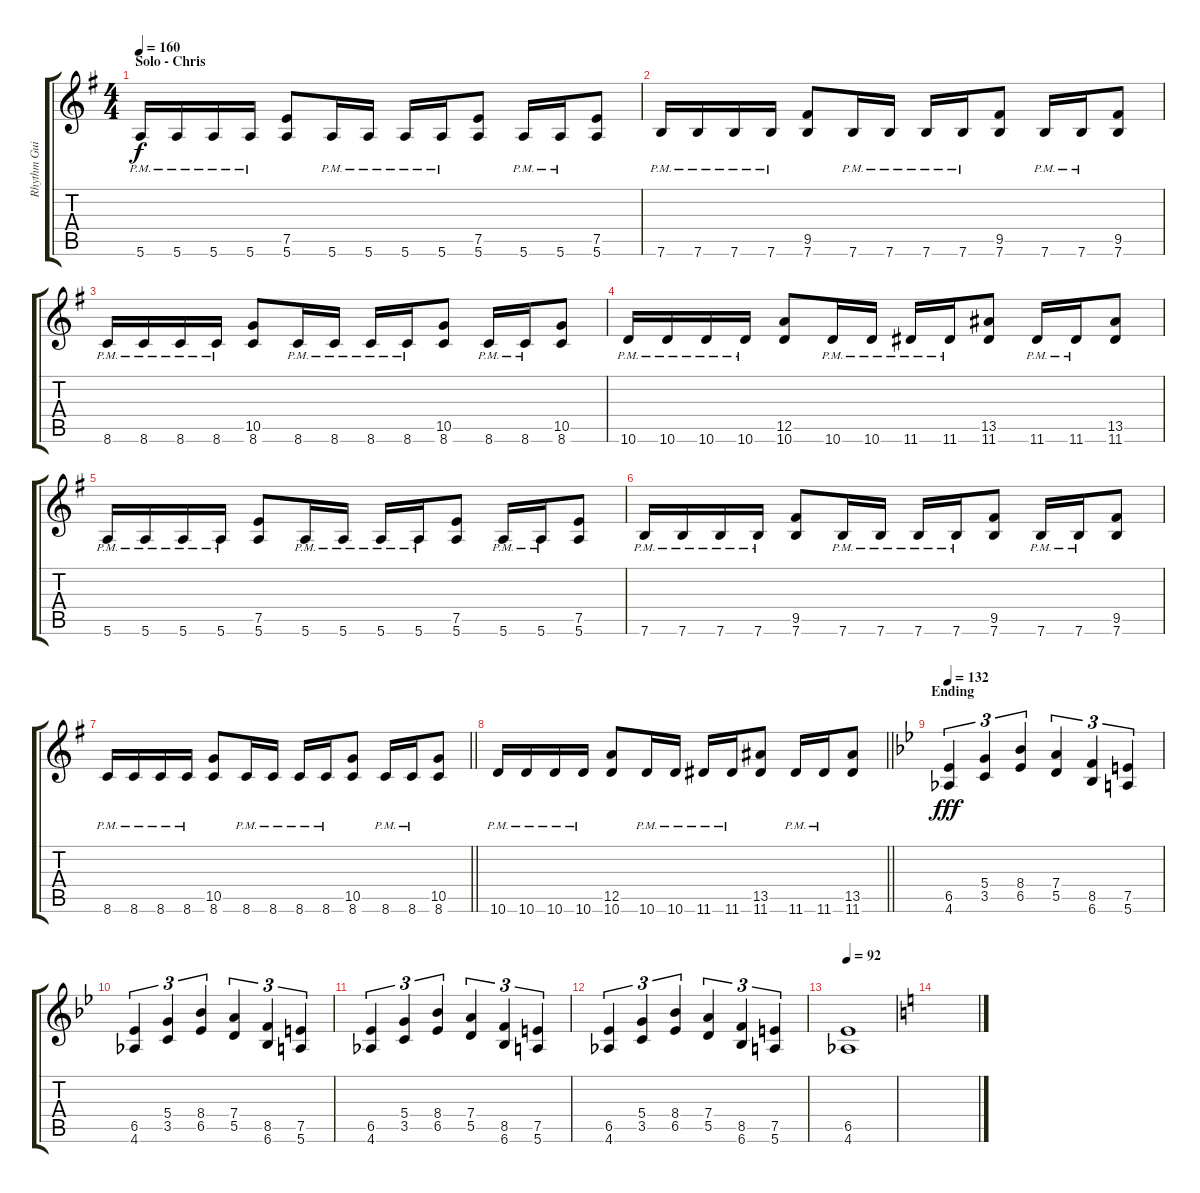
\track ("Rhythm Guitar 2 (Broderick)" "Rhythm Gui") {instrument distortionguitar}
\staff {score tabs}
\tuning (E4 B3 G3 D3 A2 E2) {hide}
\ts (4 4)
\section ("" "Solo - Chris")
\tempo 160
\clef g2
\ks g
5.6{pm}.16{dy f} 5.6{pm}.16 5.6{pm}.16 5.6{pm}.16 (7.5 5.6).8 5.6{pm}.16 5.6{pm}.16 5.6{pm}.16 5.6{pm}.16 (7.5 5.6).8 5.6{pm}.16 5.6{pm}.16 (7.5 5.6).8 |
7.6{pm}.16 7.6{pm}.16 7.6{pm}.16 7.6{pm}.16 (9.5 7.6).8 7.6{pm}.16 7.6{pm}.16 7.6{pm}.16 7.6{pm}.16 (9.5 7.6).8 7.6{pm}.16 7.6{pm}.16 (9.5 7.6).8 |
8.6{pm}.16 8.6{pm}.16 8.6{pm}.16 8.6{pm}.16 (10.5 8.6).8 8.6{pm}.16 8.6{pm}.16 8.6{pm}.16 8.6{pm}.16 (10.5 8.6).8 8.6{pm}.16 8.6{pm}.16 (10.5 8.6).8 |
10.6{pm}.16 10.6{pm}.16 10.6{pm}.16 10.6{pm}.16 (12.5 10.6).8 10.6{pm}.16 10.6{pm}.16 11.6{pm}.16 11.6{pm}.16 (13.5 11.6).8 11.6{pm}.16 11.6{pm}.16 (13.5 11.6).8 |
5.6{pm}.16 5.6{pm}.16 5.6{pm}.16 5.6{pm}.16 (7.5 5.6).8 5.6{pm}.16 5.6{pm}.16 5.6{pm}.16 5.6{pm}.16 (7.5 5.6).8 5.6{pm}.16 5.6{pm}.16 (7.5 5.6).8 |
7.6{pm}.16 7.6{pm}.16 7.6{pm}.16 7.6{pm}.16 (9.5 7.6).8 7.6{pm}.16 7.6{pm}.16 7.6{pm}.16 7.6{pm}.16 (9.5 7.6).8 7.6{pm}.16 7.6{pm}.16 (9.5 7.6).8 |
\barLineRight lightlight
8.6{pm}.16 8.6{pm}.16 8.6{pm}.16 8.6{pm}.16 (10.5 8.6).8 8.6{pm}.16 8.6{pm}.16 8.6{pm}.16 8.6{pm}.16 (10.5 8.6).8 8.6{pm}.16 8.6{pm}.16 (10.5 8.6).8 |
\barLineRight lightlight
10.6{pm}.16 10.6{pm}.16 10.6{pm}.16 10.6{pm}.16 (12.5 10.6).8 10.6{pm}.16 10.6{pm}.16 11.6{pm}.16 11.6{pm}.16 (13.5 11.6).8 11.6{pm}.16 11.6{pm}.16 (13.5 11.6).8 |
\section ("" "Ending")
\tempo 132
\ks bb
(6.5 4.6).4{tu (3 2) dy fff} (5.4 3.5).4{tu (3 2)} (8.4 6.5).4{tu (3 2)} (7.4 5.5).4{tu (3 2)} (8.5 6.6).4{tu (3 2)} (7.5 5.6).4{tu (3 2)} |
(6.5 4.6).4{tu (3 2)} (5.4 3.5).4{tu (3 2)} (8.4 6.5).4{tu (3 2)} (7.4 5.5).4{tu (3 2)} (8.5 6.6).4{tu (3 2)} (7.5 5.6).4{tu (3 2)} |
(6.5 4.6).4{tu (3 2)} (5.4 3.5).4{tu (3 2)} (8.4 6.5).4{tu (3 2)} (7.4 5.5).4{tu (3 2)} (8.5 6.6).4{tu (3 2)} (7.5 5.6).4{tu (3 2)} |
(6.5 4.6).4{tu (3 2)} (5.4 3.5).4{tu (3 2)} (8.4 6.5).4{tu (3 2)} (7.4 5.5).4{tu (3 2)} (8.5 6.6).4{tu (3 2)} (7.5 5.6).4{tu (3 2)} |
\tempo 92
(6.5 4.6).1 |
\ks c
